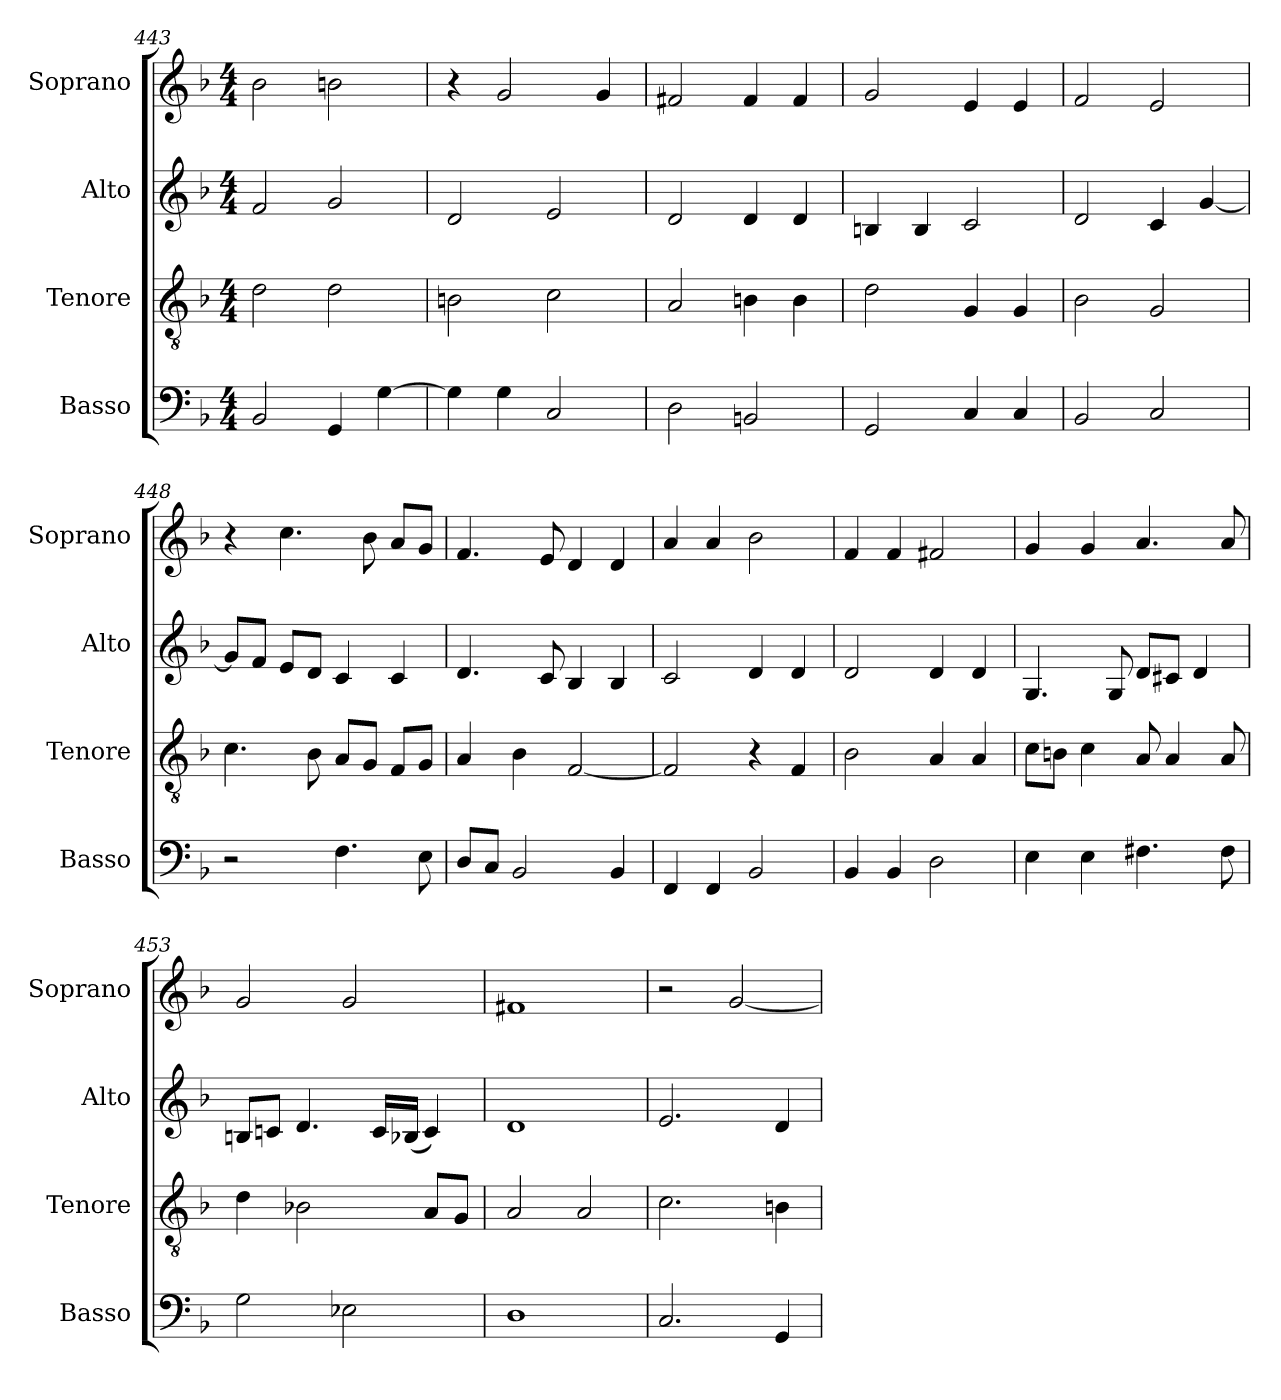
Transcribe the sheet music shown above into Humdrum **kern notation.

**kern	**kern	**kern	**kern
*part4	*part3	*part2	*part1
*staff4	*staff3	*staff2	*staff1
*I"Basso	*I"Tenore	*I"Alto	*I"Soprano
*I'Basso	*I'Tenore	*I'Alto	*I'Soprano
*clefF4	*clefGv2	*clefG2	*clefG2
*k[b-]	*k[b-]	*k[b-]	*k[b-]
*F:	*F:	*F:	*F:
*M4/4	*M4/4	*M4/4	*M4/4
=443	=443	=443	=443
2BB-/	2d\	2f/	2b-\
4GG/	2d\	2g/	2bn\
[>4G\	.	.	.
=444	=444	=444	=444
4G\]	2Bn\	2d/	4r
4G\	.	.	2g/
2C/	2c\	2e/	.
.	.	.	4g/
=445	=445	=445	=445
2D\	2A/	2d/	2f#X/
2BBn/	4Bn\	4d/	4f#/
.	4B\	4d/	4f#/
=446	=446	=446	=446
2GG/	2d\	4Bn/	2g/
.	.	4B/	.
4C/	4G/	2c/	4e/
4C/	4G/	.	4e/
=447	=447	=447	=447
2BB-/	2B-\	2d/	2f/
2C/	2G/	4c/	2e/
.	.	[<4g/	.
=448	=448	=448	=448
2r	4.c\	8g/L]	4r
.	.	8f/J	.
.	.	8e/L	4.cc\
.	8B-\	8d/J	.
4.F\	8A/L	4c/	.
.	8G/J	.	8b-\
.	8F/L	4c/	8a/L
8E\	8G/J	.	8g/J
=449	=449	=449	=449
8D/L	4A/	4.d/	4.f/
8C/J	.	.	.
2BB-/	4B-\	.	.
.	.	8c/	8e/
.	[>2F/	4B-/	4d/
4BB-/	.	4B-/	4d/
!!LO:LB:g=z
=450	=450	=450	=450
4FF/	2F/]	2c/	4a/
4FF/	.	.	4a/
2BB-/	4r	4d/	2b-\
.	4F/	4d/	.
=451	=451	=451	=451
4BB-/	2B-\	2d/	4f/
4BB-/	.	.	4f/
2D\	4A/	4d/	2f#X/
.	4A/	4d/	.
=452	=452	=452	=452
4E\	8c\L	4.G/	4g/
.	8Bn\J	.	.
4E\	4c\	.	4g/
.	.	8G/	.
4.F#X\	8A/	8d/L	4.a/
.	4A/	8c#X/J	.
.	.	4d/	.
8F#\	8A/	.	8a/
=453	=453	=453	=453
2G\	4d\	8Bn/L	2g/
.	.	8cn/J	.
.	2B-X\	4.d/	.
2E-X\	.	.	2g/
.	.	16c/LL	.
.	.	(16B-/JJ	.
.	8A/L	4c/)	.
.	8G/J	.	.
=454	=454	=454	=454
1D	2A/	1d	1f#X
.	2A/	.	.
=455	=455	=455	=455
2.C/	2.c\	2.e/	2r
.	.	.	[<2g/
4GG/	4Bn\	4d/	.
=	=	=	=
*-	*-	*-	*-
